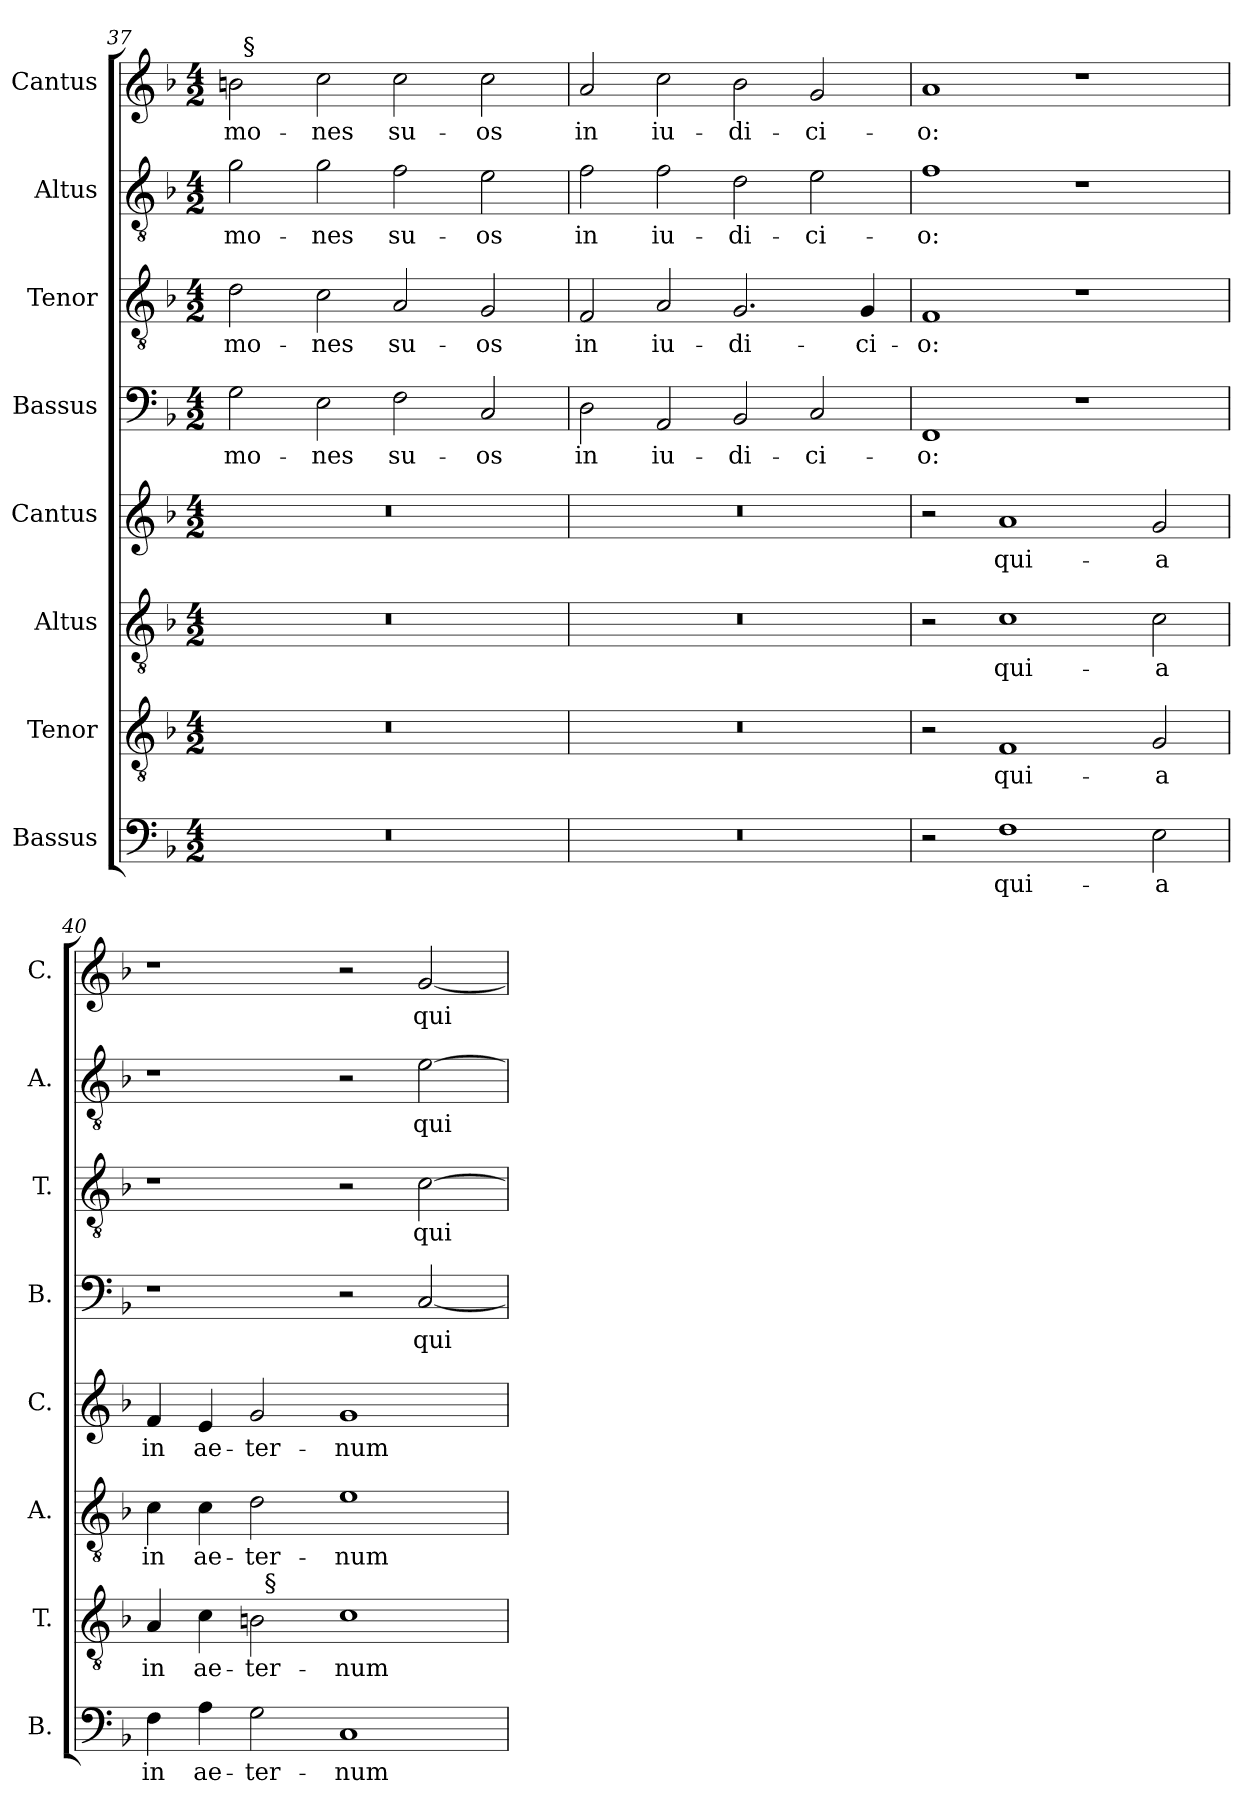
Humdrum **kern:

**kern	**text	**kern	**text	**kern	**text	**kern	**text	**kern	**text	**kern	**text	**kern	**text	**kern	**text
*part8	*part8	*part7	*part7	*part6	*part6	*part5	*part5	*part4	*part4	*part3	*part3	*part2	*part2	*part1	*part1
*staff8	*staff8	*staff7	*staff7	*staff6	*staff6	*staff5	*staff5	*staff4	*staff4	*staff3	*staff3	*staff2	*staff2	*staff1	*staff1
*I"Bassus	*	*I"Tenor	*	*I"Altus	*	*I"Cantus	*	*I"Bassus	*	*I"Tenor	*	*I"Altus	*	*I"Cantus	*
*I'B.	*	*I'T.	*	*I'A.	*	*I'C.	*	*I'B.	*	*I'T.	*	*I'A.	*	*I'C.	*
!!LO:LB:g=z
*clefF4	*	*clefGv2	*	*clefGv2	*	*clefG2	*	*clefF4	*	*clefGv2	*	*clefGv2	*	*clefG2	*
*	*	*ITrd7c12	*	*ITrd7c12	*	*	*	*	*	*ITrd7c12	*	*ITrd7c12	*	*	*
*k[b-]	*	*k[b-]	*	*k[b-]	*	*k[b-]	*	*k[b-]	*	*k[b-]	*	*k[b-]	*	*k[b-]	*
*F:	*	*F:	*	*F:	*	*F:	*	*F:	*	*F:	*	*F:	*	*F:	*
*M4/2	*	*M4/2	*	*M4/2	*	*M4/2	*	*M4/2	*	*M4/2	*	*M4/2	*	*M4/2	*
=37	=37	=37	=37	=37	=37	=37	=37	=37	=37	=37	=37	=37	=37	=37	=37
!LO:N:vis=1	!	!LO:N:vis=1	!	!LO:N:vis=1	!	!LO:N:vis=1	!	!	!LO:LY:b	!	!LO:LY:b	!	!LO:LY:b	!	!LO:LY:b
*	*	*	*	*	*	*	*	*	*	*	*	*	*	*^	*
0r	.	0r	.	0r	.	0r	.	2G\	-mo-	2D\	-mo-	2G\	-mo-	2b\	32ryy	-mo-
!	!	!	!	!	!	!	!	!	!	!	!	!	!	!	!LO:TX:a:t=§	!
.	.	.	.	.	.	.	.	.	.	.	.	.	.	.	1ryy	.
!	!	!	!	!	!	!	!	!	!LO:LY:b	!	!LO:LY:b	!	!LO:LY:b	!	!	!LO:LY:b
.	.	.	.	.	.	.	.	2E\	-nes	2C\	-nes	2G\	-nes	2cc\	.	-nes
!	!	!	!	!	!	!	!	!	!LO:LY:b	!	!LO:LY:b	!	!LO:LY:b	!	!	!LO:LY:b
.	.	.	.	.	.	.	.	2F\	su-	2AA/	su-	2F\	su-	2cc\	.	su-
.	.	.	.	.	.	.	.	.	.	.	.	.	.	.	2ryy	.
!	!	!	!	!	!	!	!	!	!LO:LY:b	!	!LO:LY:b	!	!LO:LY:b	!	!	!LO:LY:b
.	.	.	.	.	.	.	.	2C/	-os	2GG/	-os	2E\	-os	2cc\	.	-os
.	.	.	.	.	.	.	.	.	.	.	.	.	.	.	4...ryy	.
=38	=38	=38	=38	=38	=38	=38	=38	=38	=38	=38	=38	=38	=38	=38	=38	=38
!LO:N:vis=1	!	!LO:N:vis=1	!	!LO:N:vis=1	!	!LO:N:vis=1	!	!	!LO:LY:b	!	!LO:LY:b	!	!LO:LY:b	!	!	!LO:LY:b
*	*	*	*	*	*	*	*	*	*	*	*	*	*	*v	*v	*
0r	.	0r	.	0r	.	0r	.	2D\	in	2FF/	in	2F\	in	2a/	in
!	!	!	!	!	!	!	!	!	!LO:LY:b	!	!LO:LY:b	!	!LO:LY:b	!	!LO:LY:b
.	.	.	.	.	.	.	.	2AA/	iu-	2AA/	iu-	2F\	iu-	2cc\	iu-
!	!	!	!	!	!	!	!	!	!LO:LY:b	!	!LO:LY:b	!	!LO:LY:b	!	!LO:LY:b
.	.	.	.	.	.	.	.	2BB-/	-di-	2.GG/	-di-	2D\	-di-	2b-\	-di-
!	!	!	!	!	!	!	!	!	!LO:LY:b	!	!	!	!LO:LY:b	!	!LO:LY:b
.	.	.	.	.	.	.	.	2C/	-ci-	.	.	2E\	-ci-	2g/	-ci-
!	!	!	!	!	!	!	!	!	!	!	!LO:LY:b	!	!	!	!
.	.	.	.	.	.	.	.	.	.	4GG/	-ci-	.	.	.	.
=39	=39	=39	=39	=39	=39	=39	=39	=39	=39	=39	=39	=39	=39	=39	=39
!	!	!	!	!	!	!	!	!	!LO:LY:b	!	!LO:LY:b	!	!LO:LY:b	!	!LO:LY:b
2r	.	2r	.	2r	.	2r	.	1FF	-o:	1FF	-o:	1F	-o:	1a	-o:
!	!LO:LY:b	!	!LO:LY:b	!	!LO:LY:b	!	!LO:LY:b	!	!	!	!	!	!	!	!
1F	qui-	1FF	qui-	1C	qui-	1a	qui-	.	.	.	.	.	.	.	.
.	.	.	.	.	.	.	.	1r	.	1r	.	1r	.	1r	.
!	!LO:LY:b	!	!LO:LY:b	!	!LO:LY:b	!	!LO:LY:b	!	!	!	!	!	!	!	!
2E\	-a	2GG/	-a	2C\	-a	2g/	-a	.	.	.	.	.	.	.	.
=40	=40	=40	=40	=40	=40	=40	=40	=40	=40	=40	=40	=40	=40	=40	=40
!	!LO:LY:b	!	!LO:LY:b	!	!LO:LY:b	!	!LO:LY:b	!	!	!	!	!	!	!	!
*	*	*^	*	*	*	*	*	*	*	*	*	*	*	*	*
4F\	in	4AA/	2ryy	in	4C\	in	4f/	in	1r	.	1r	.	1r	.	1r	.
!	!LO:LY:b	!	!	!LO:LY:b	!	!LO:LY:b	!	!LO:LY:b	!	!	!	!	!	!	!	!
4A\	ae-	4C\	.	ae-	4C\	ae-	4e/	ae-	.	.	.	.	.	.	.	.
!	!LO:LY:b	!	!	!LO:LY:b	!	!LO:LY:b	!	!LO:LY:b	!	!	!	!	!	!	!	!
2G\	-ter-	2BBn\	32ryy	-ter-	2D\	-ter-	2g/	-ter-	.	.	.	.	.	.	.	.
!	!	!	!LO:TX:a:t=§	!	!	!	!	!	!	!	!	!	!	!	!	!
.	.	.	1ryy	.	.	.	.	.	.	.	.	.	.	.	.	.
!	!LO:LY:b	!	!	!LO:LY:b	!	!LO:LY:b	!	!LO:LY:b	!	!	!	!	!	!	!	!
1C	-num	1C	.	-num	1E	-num	1g	-num	2r	.	2r	.	2r	.	2r	.
!	!	!	!	!	!	!	!	!	!	!LO:LY:b	!	!LO:LY:b	!	!LO:LY:b	!	!LO:LY:b
.	.	.	.	.	.	.	.	.	[<2C/	qui-	[>2C\	qui-	[>2E\	qui-	[<2g/	qui-
.	.	.	4...ryy	.	.	.	.	.	.	.	.	.	.	.	.	.
*	*	*v	*v	*	*	*	*	*	*	*	*	*	*	*	*	*
=	=	=	=	=	=	=	=	=	=	=	=	=	=	=	=
*-	*-	*-	*-	*-	*-	*-	*-	*-	*-	*-	*-	*-	*-	*-	*-
